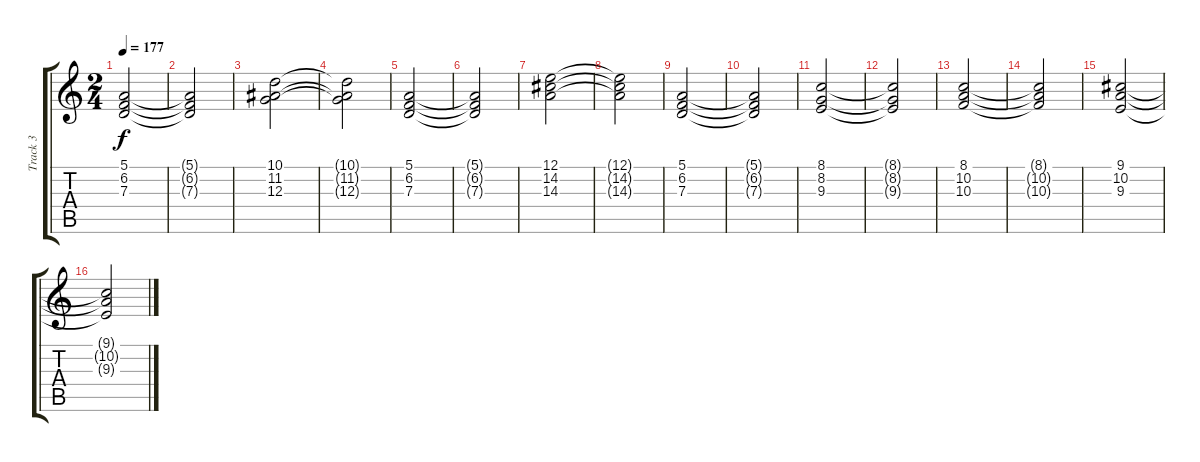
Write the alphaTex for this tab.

\track ("Track 3" "Track 3") {instrument stringensemble1}
\staff {score tabs}
\tuning (E4 B3 G3 D3 A2 E2) {hide}
\ts (2 4)
\tempo 177
\clef g2
\ks c
(5.1 6.2 7.3).2{dy f} |
(5.1{t} 6.2{t} 7.3{t}).2 |
(10.1 11.2 12.3).2 |
(10.1{t} 11.2{t} 12.3{t}).2 |
(5.1 6.2 7.3).2 |
(5.1{t} 6.2{t} 7.3{t}).2 |
(12.1 14.2 14.3).2 |
(12.1{t} 14.2{t} 14.3{t}).2 |
(5.1 6.2 7.3).2 |
(5.1{t} 6.2{t} 7.3{t}).2 |
(8.1 8.2 9.3).2 |
(8.1{t} 8.2{t} 9.3{t}).2 |
(8.1 10.2 10.3).2 |
(8.1{t} 10.2{t} 10.3{t}).2 |
(9.1 10.2 9.3).2 |
(9.1{t} 10.2{t} 9.3{t}).2
